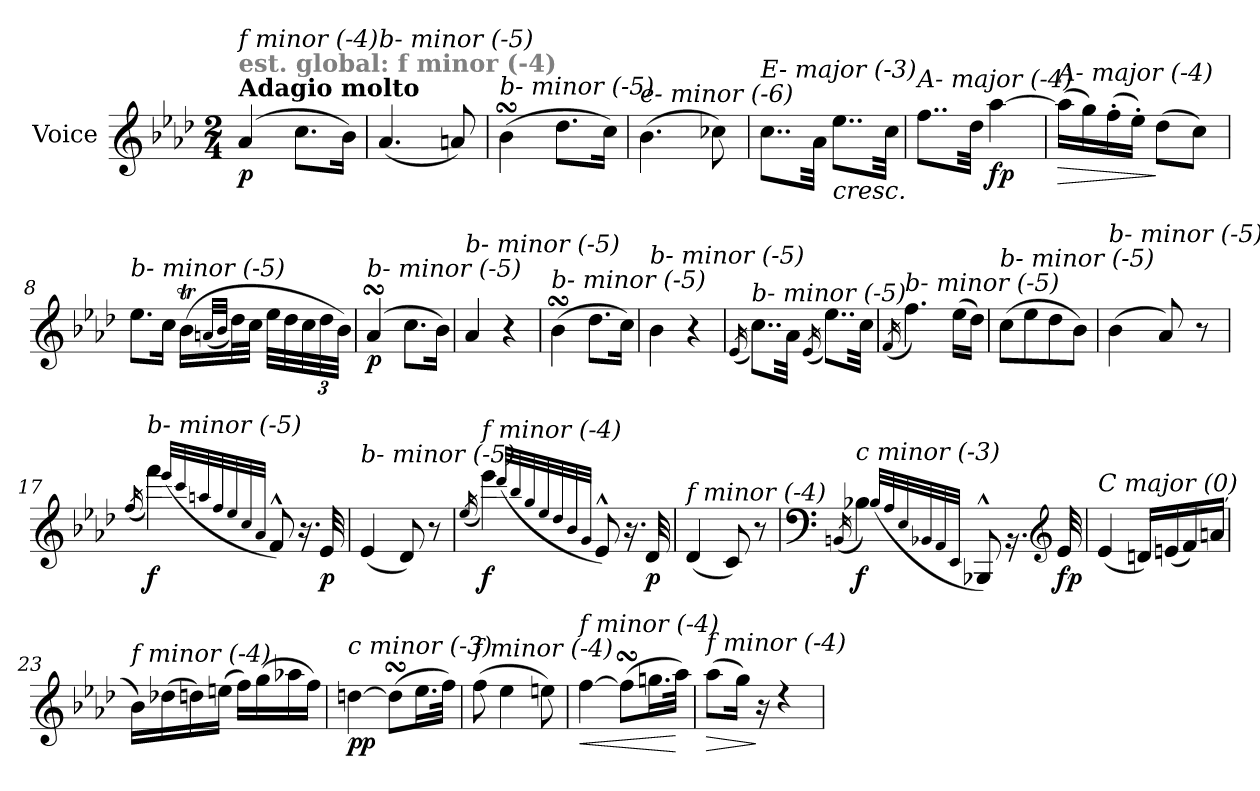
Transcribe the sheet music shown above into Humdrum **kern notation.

**kern	**dynam
*part1	*part1
*staff1	*staff1
*I"Voice	*
*I'V	*
*clefG2	*
*k[b-e-a-d-]	*
*A-:	*
*M2/4	*
*MM30	*
=1	=1
!LO:TX:a:B:t=Adagio molto	!
!LO:TX:a:B:color=#808080:t=est. global&colon; f minor (-4)	!
!LO:TX:i:t=f minor (-4)	!
!	!LO:DY:b
(>4a-/	p
8.cc\L	.
16b-\Jk)	.
=2	=2
!LO:TX:i:t=b- minor (-5)	!
(<4.a-/	.
8an/)	.
=3	=3
!LO:TX:i:t=b- minor (-5)	!
(>4b-sSSS\	.
8.dd-\L	.
16cc\Jk)	.
=4	=4
!LO:TX:i:t=e- minor (-6)	!
(>4.b-\	.
8cc-Xi\)	.
=5	=5
!LO:TX:i:t=E- major (-3)	!
8..cc\L	.
32a-\Jkk	.
!LO:TX:b:i:t=cresc.	!
8..ee-\L	.
32cc\Jkk	.
=6	=6
!LO:TX:i:t=A- major (-4)	!
8..ff\L	.
32dd-\Jkk	.
!	!LO:DY:b
[4aa-\	fp
=7	=7
!LO:TX:i:t=A- major (-4)	!
!	!LO:HP:b
(>16aa-\LL]	>
16gg\)	.
(>16ff'>\	.
16ee-'>\JJ)	.
(>8dd-\L	]
8cc\J)	.
!!LO:LB:g=z
=8	=8
!LO:TX:i:t=b- minor (-5)	!
8.ee-\L	.
16cc\Jk	.
(>16b-T\LL	.
(<32qan/LLL	.
32qb-/JJJ	.
32dd-\L)	.
32cc\JJJ	.
32ee-\LLL	.
32dd-\	.
*Xbrackettup	*
48cc\	.
48dd-\	.
48b-\JJJ)	.
=9	=9
!LO:TX:i:t=b- minor (-5)	!
!	!LO:DY:b
(>4a-sSSs/	p
8.cc\L	.
16b-\Jk)	.
=10	=10
!LO:TX:i:t=b- minor (-5)	!
4a-/	.
4r	.
=11	=11
!LO:TX:i:t=b- minor (-5)	!
(>4b-sSSS\	.
8.dd-\L	.
16cc\Jk)	.
=12	=12
!LO:TX:i:t=b- minor (-5)	!
4b-\	.
4r	.
=13	=13
(<16qe-/	.
!LO:TX:i:t=b- minor (-5)	!
8..cc\L)	.
32a-\Jkk	.
(<16qe-/	.
8..ee-\L)	.
32cc\Jkk	.
!!LO:LB:g=z
=14	=14
(<16qf/	.
!LO:TX:i:t=b- minor (-5)	!
4.ff\)	.
(>16ee-\LL	.
16dd-\JJ)	.
=15	=15
!LO:TX:i:t=b- minor (-5)	!
(>8cc\L	.
8ee-\	.
8dd-\	.
8b-\J)	.
=16	=16
!LO:TX:i:t=b- minor (-5)	!
(>4b-\	.
8a-/)	.
8r	.
=17	=17
(<16qff/	.
!LO:TX:i:t=b- minor (-5)	!
!	!LO:DY:b
4fff\)	f
(<32qeee-/LLL	.
32qccc/	.
32qaan/	.
32qff/	.
32qee-/	.
32qcc/	.
32qa-/JJJ	.
8f^^</)	.
16.r	.
!	!LO:DY:b
32e-/	p
=18	=18
!LO:TX:i:t=b- minor (-5)	!
(<4e-/	.
8d-/)	.
8r	.
!!LO:LB:g=z
=19	=19
(<16qee-/	.
!LO:TX:i:t=f minor (-4)	!
!	!LO:DY:b
4eee-\)	f
(<32qddd-/LLL	.
32qbb-/	.
32qgg/	.
32qee-/	.
32qdd-/	.
32qb-/	.
32qg/JJJ	.
8e-^^</)	.
16.r	.
!	!LO:DY:b
32d-/	p
=20	=20
!LO:TX:i:t=f minor (-4)	!
(<4d-/	.
8c/)	.
8r	.
=21	=21
*clefF4	*
(<16qBBni/	.
!LO:TX:i:t=c minor (-3)	!
!	!LO:DY:b
4B-Xi\)	f
(<32qB-i/LLL	.
32qA-/	.
32qE-/	.
32qBB-i/	.
32qAA-/	.
32qEE-/JJJ	.
8BBB-X^^<i/)	.
16.rBB	.
*clefG2	*
!	!LO:DY:b
32e-/	fp
=22	=22
!LO:TX:i:t=C major (0)	!
(<4e-/	.
16dn/LL)	.
(<16en/	.
16f/)	.
(>16an/JJ	.
!!LO:LB:g=z
=23	=23
!LO:TX:i:t=f minor (-4)	!
16b-\LL)	.
(>16dd-Xi\	.
16ddn\)	.
(>16een\JJ	.
16ff\LL)	.
(>16gg\	.
16aa-X\	.
16ff\JJ)	.
=24	=24
!LO:TX:i:t=c minor (-3)	!
!	!LO:DY:b
[4ddn\	pp
(>8ddsSsS\L]	.
16.ee-\L	.
32ff\JJk)	.
=25	=25
!LO:TX:i:t=f minor (-4)	!
(>8ff\	.
4ee-\	.
8een\)	.
=26	=26
!LO:TX:i:t=f minor (-4)	!
!	!LO:HP:b
[4ff\	<
(>8ffsSSS\L]	.
16.ggn\L	.
32aa-\JJk)	[
=27	=27
!LO:TX:i:t=f minor (-4)	!
!	!LO:HP:b
(>8aa-\L	>
16gg\Jk)	.
16r	]
4rdd	.
=	=
*-	*-
